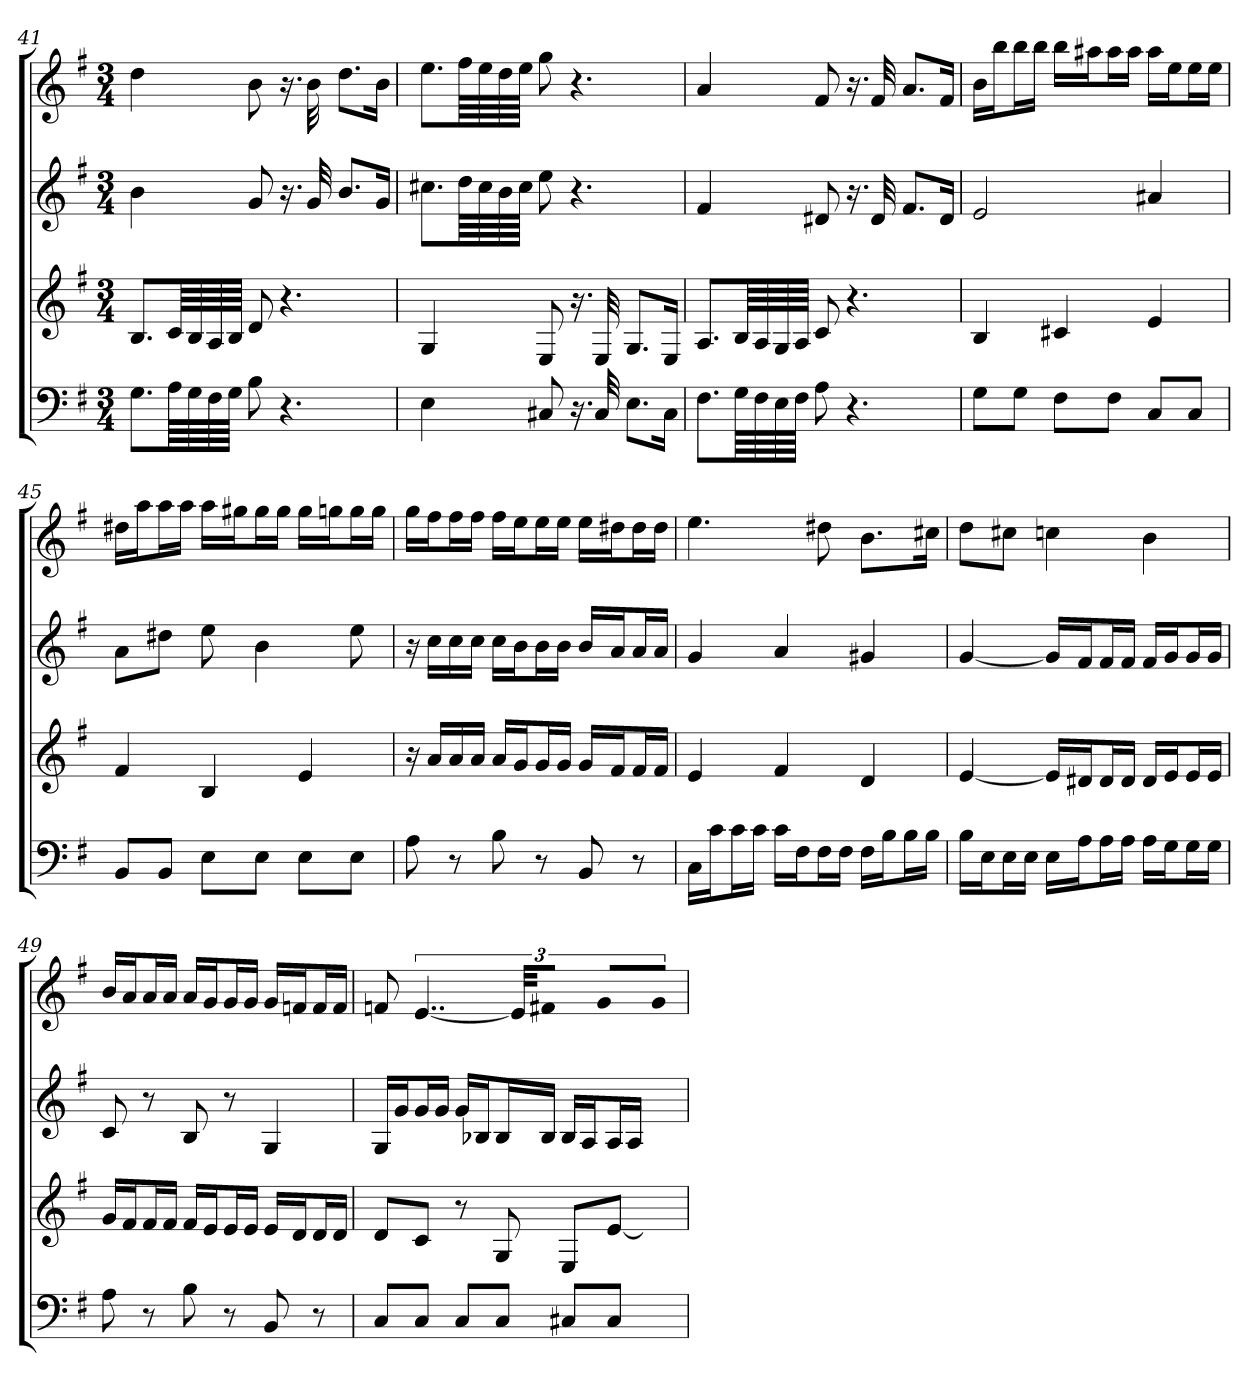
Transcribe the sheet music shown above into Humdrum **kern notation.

**kern	**kern	**kern	**kern
*part4	*part3	*part2	*part1
*staff4	*staff3	*staff2	*staff1
*k[f#]	*k[f#]	*k[f#]	*k[f#]
*G:	*G:	*G:	*G:
*M3/4	*M3/4	*M3/4	*M3/4
=41	=41	=41	=41
8.GL	8.BL	4b	4dd
64ALLL	64cLLL	.	.
64G	64B	.	.
64F#	64A	.	.
64GJJJJ	64BJJJJ	.	.
8B	8d	8g	8b
4.r	4.r	16.r	16.r
.	.	32g	32b
.	.	8.bL	8.ddL
.	.	16gJk	16bJk
=42	=42	=42	=42
4E	4G	8.cc#XL	8.eeL
.	.	64ddLLL	64ff#LLL
.	.	64cc#	64ee
.	.	64b	64dd
.	.	64cc#JJJJ	64eeJJJJ
8C#X	8E	8ee	8gg
16.r	16.r	4.r	4.r
32C#	32E	.	.
8.EL	8.GL	.	.
16C#Jk	16EJk	.	.
=43	=43	=43	=43
8.F#L	8.AL	4f#	4a
64GLLL	64BLLL	.	.
64F#	64A	.	.
64E	64G	.	.
64F#JJJJ	64AJJJJ	.	.
8A	8c	8d#X	8f#
4.r	4.r	16.r	16.r
.	.	32d#	32f#
.	.	8.f#L	8.aL
.	.	16d#Jk	16f#Jk
=44	=44	=44	=44
8GL	4B	2e	16bLL
.	.	.	16bbJ
8GJ	.	.	16bbL
.	.	.	16bbJJ
8F#L	4c#X	.	16bbLL
.	.	.	16aa#XJ
8F#J	.	.	16aa#L
.	.	.	16aa#JJ
8CL	4e	4a#X	16aa#LL
.	.	.	16eeJ
8CJ	.	.	16eeL
.	.	.	16eeJJ
=45	=45	=45	=45
8BBL	4f#	8aL	16dd#XLL
.	.	.	16aaJ
8BBJ	.	8dd#XJ	16aaL
.	.	.	16aaJJ
8EL	4B	8ee	16aaLL
.	.	.	16gg#XJ
8EJ	.	4b	16gg#L
.	.	.	16gg#JJ
8EL	4e	.	16gg#LL
.	.	.	16ggnJ
8EJ	.	8ee	16ggL
.	.	.	16ggJJ
=46	=46	=46	=46
8A	16r	16r	16ggLL
.	16aLL	16ccLL	16ff#J
8r	16a	16cc	16ff#L
.	16aJJ	16ccJJ	16ff#JJ
8B	16aLL	16ccLL	16ff#LL
.	16gJ	16bJ	16eeJ
8r	16gL	16bL	16eeL
.	16gJJ	16bJJ	16eeJJ
8BB	16gLL	16bLL	16eeLL
.	16f#J	16aJ	16dd#XJ
8r	16f#L	16aL	16dd#L
.	16f#JJ	16aJJ	16dd#JJ
=47	=47	=47	=47
16CLL	4e	4g	4.ee
16cJ	.	.	.
16cL	.	.	.
16cJJ	.	.	.
16cLL	4f#	4a	.
16F#J	.	.	.
16F#L	.	.	8dd#X
16F#JJ	.	.	.
16F#LL	4d	4g#X	8.bL
16BJ	.	.	.
16BL	.	.	.
16BJJ	.	.	16cc#XJk
=48	=48	=48	=48
16BLL	[4e	[4g	8ddL
16EJ	.	.	.
16EL	.	.	8cc#XJ
16EJJ	.	.	.
16ELL	16eLL]	16gLL]	4ccn
16AJ	16d#XJ	16f#J	.
16AL	16d#L	16f#L	.
16AJJ	16d#JJ	16f#JJ	.
16ALL	16d#LL	16f#LL	4b
16GJ	16eJ	16gJ	.
16GL	16eL	16gL	.
16GJJ	16eJJ	16gJJ	.
=49	=49	=49	=49
8A	16gLL	8c	16bLL
.	16f#J	.	16aJ
8r	16f#L	8r	16aL
.	16f#JJ	.	16aJJ
8B	16f#LL	8B	16aLL
.	16eJ	.	16gJ
8r	16eL	8r	16gL
.	16eJJ	.	16gJJ
8BB	16eLL	4G	16gLL
.	16dJ	.	16fnJ
8r	16dL	.	16fL
.	16dJJ	.	16fJJ
=50	=50	=50	=50
8CL	8dL	16GLL	8fn
.	.	16gJ	.
8CJ	8cJ	16gL	[6..e
.	.	16gJJ	.
8CL	8r	16gLL	.
.	.	16B-XJ	.
8CJ	8G	16B-L	.
.	.	.	48eKLL]
.	.	16B-JJ	16f#XJJ
8C#XL	8EL	16B-LL	8gL
.	.	16AJ	.
8C#J	[8eJ	16AL	8gJ
.	.	16AJJ	.
=	=	=	=
*-	*-	*-	*-
